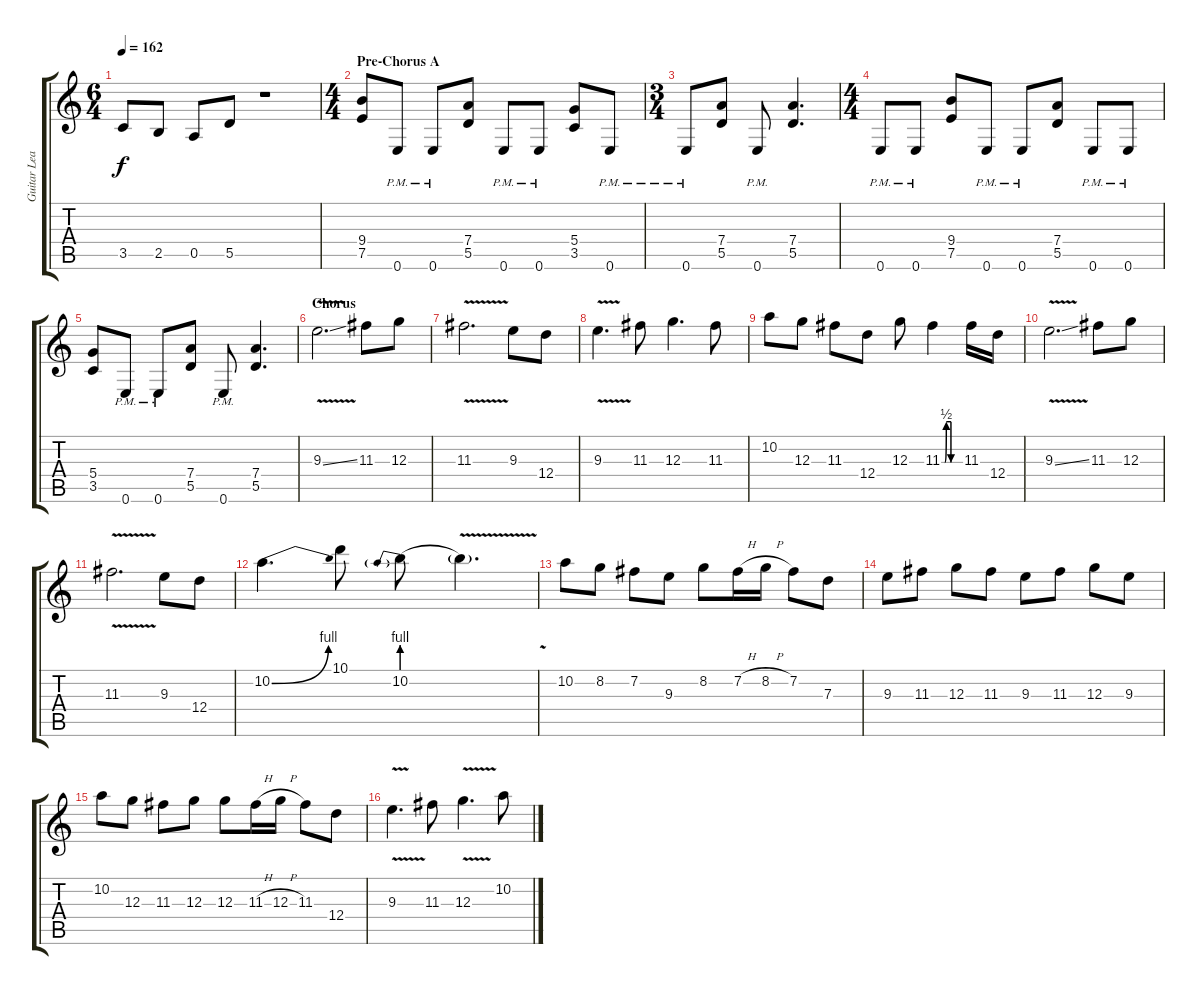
\track ("Guitar Lead" "Guitar Lea") {instrument distortionguitar}
\staff {score tabs}
\tuning (E4 B3 G3 D3 A2 E2) {hide}
\ts (6 4)
\tempo 162
\clef g2
\ks c
3.5.8{dy f} 2.5.8 0.5.8 5.5.8 r.1 |
\ts (4 4)
\section ("" "Pre-Chorus A")
(9.4 7.5).8 0.6{pm}.8 0.6{pm}.8 (7.4 5.5).8 0.6{pm}.8 0.6{pm}.8 (5.4 3.5).8 0.6{pm}.8 |
\ts (3 4)
0.6{pm}.8 (7.4 5.5).8 0.6{pm}.8 (7.4 5.5).4{d} |
\ts (4 4)
0.6{pm}.8 0.6{pm}.8 (9.4 7.5).8 0.6{pm}.8 0.6{pm}.8 (7.4 5.5).8 0.6{pm}.8 0.6{pm}.8 |
(5.4 3.5).8 0.6{pm}.8 0.6{pm}.8 (7.4 5.5).8 0.6{pm}.8 (7.4 5.5).4{d} |
\section ("" "Chorus")
9.3{v ss}.2{d} 11.3.8 12.3.8 |
11.3{v}.2{d} 9.3.8 12.4.8 |
9.3{v}.4{d} 11.3.8 12.3.4{d} 11.3.8 |
10.2.8 12.3.8 11.3.8 12.4.8 12.3.8 11.3{be (custom 0 0 10 0 15 2 30 2 30 0 60 0)}.4 11.3.16 12.4.16 |
9.3{v ss}.2{d} 11.3.8 12.3.8 |
11.3{v}.2{d} 9.3.8 12.4.8 |
10.2{be (bend 0 0 60 4)}.4{d} 10.1.8 10.2{be (prebend 0 4 60 4)}.8 10.2{v t}.4{d} |
10.2.8 8.2.8 7.2.8 9.3.8 8.2.8 7.2{h}.16 8.2{h}.16 7.2.8 7.3.8 |
9.3.8 11.3.8 12.3.8 11.3.8 9.3.8 11.3.8 12.3.8 9.3.8 |
10.2.8 12.3.8 11.3.8 12.3.8 12.3.8 11.3{h}.16 12.3{h}.16 11.3.8 12.4.8 |
9.3{v}.4{d} 11.3.8 12.3{v}.4{d} 10.2.8
